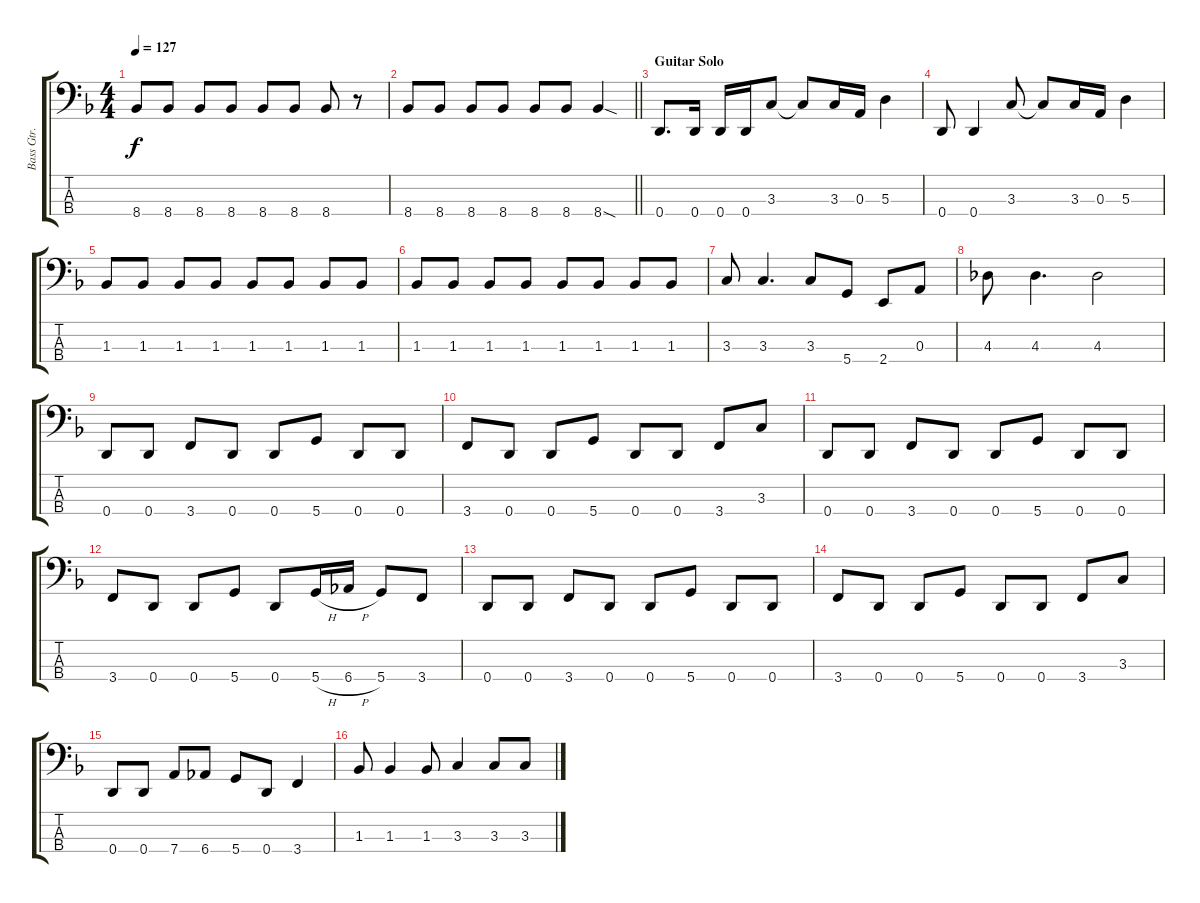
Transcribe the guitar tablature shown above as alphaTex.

\track ("Bass Gtr." "Bass Gtr.") {instrument electricbasspick}
\staff {score tabs}
\tuning (G2 D2 A1 D1) {hide}
\ts (4 4)
\tempo 127
\clef f4
\ks dminor
8.4.8{dy f} 8.4.8 8.4.8 8.4.8 8.4.8 8.4.8 8.4.8 r.8 |
\barLineRight lightlight
8.4.8 8.4.8 8.4.8 8.4.8 8.4.8 8.4.8 8.4{sod}.4 |
\section ("" "Guitar Solo")
0.4.8{d} 0.4.16 0.4.16 0.4.16 3.3.8 3.3{t}.8 3.3.16 0.3.16 5.3.4 |
0.4.8 0.4.4 3.3.8 3.3{t}.8 3.3.16 0.3.16 5.3.4 |
1.3.8 1.3.8 1.3.8 1.3.8 1.3.8 1.3.8 1.3.8 1.3.8 |
1.3.8 1.3.8 1.3.8 1.3.8 1.3.8 1.3.8 1.3.8 1.3.8 |
3.3.8 3.3.4{d} 3.3.8 5.4.8 2.4.8 0.3.8 |
4.3.8 4.3.4{d} 4.3.2 |
0.4.8 0.4.8 3.4.8 0.4.8 0.4.8 5.4.8 0.4.8 0.4.8 |
3.4.8 0.4.8 0.4.8 5.4.8 0.4.8 0.4.8 3.4.8 3.3.8 |
0.4.8 0.4.8 3.4.8 0.4.8 0.4.8 5.4.8 0.4.8 0.4.8 |
3.4.8 0.4.8 0.4.8 5.4.8 0.4.8 5.4{h}.16 6.4{h}.16 5.4.8 3.4.8 |
0.4.8 0.4.8 3.4.8 0.4.8 0.4.8 5.4.8 0.4.8 0.4.8 |
3.4.8 0.4.8 0.4.8 5.4.8 0.4.8 0.4.8 3.4.8 3.3.8 |
0.4.8 0.4.8 7.4.8 6.4.8 5.4.8 0.4.8 3.4.4 |
1.3.8 1.3.4 1.3.8 3.3.4 3.3.8 3.3.8
